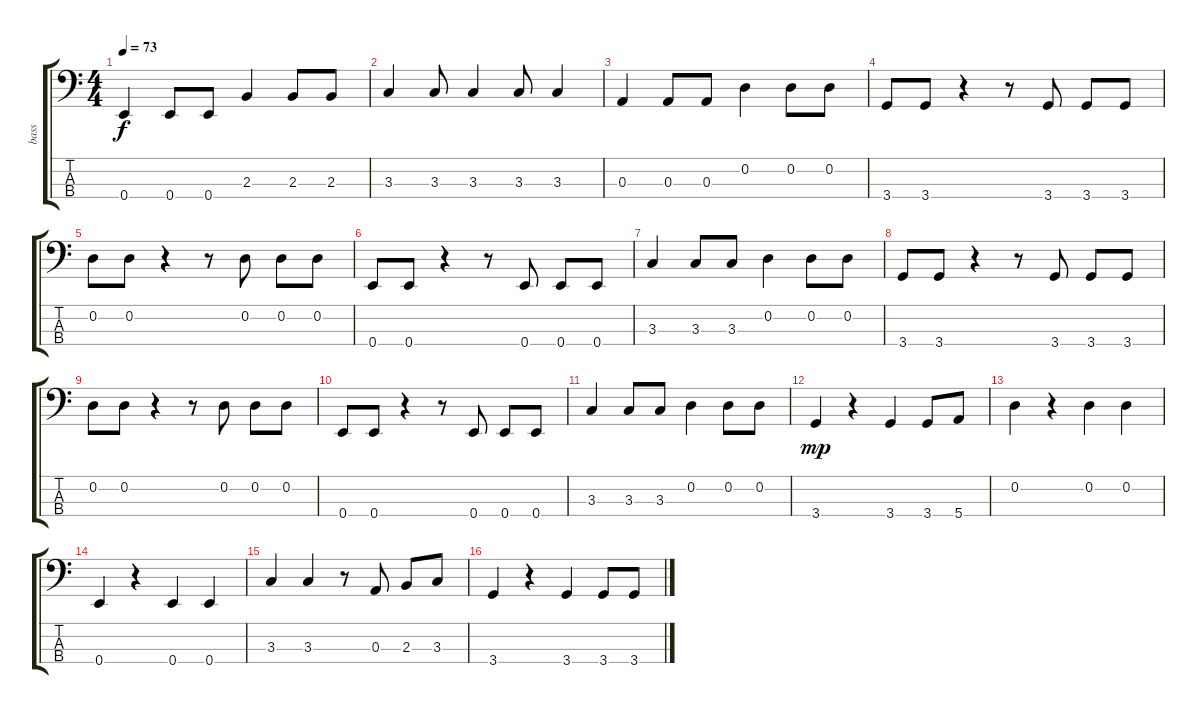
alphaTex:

\track ("bass" "bass") {instrument electricbassfinger}
\staff {score tabs}
\tuning (G2 D2 A1 E1) {hide}
\ts (4 4)
\tempo 73
\clef f4
\ks c
0.4.4{dy f} 0.4.8 0.4.8 2.3.4 2.3.8 2.3.8 |
3.3.4 3.3.8 3.3.4 3.3.8 3.3.4 |
0.3.4 0.3.8 0.3.8 0.2.4 0.2.8 0.2.8 |
3.4.8 3.4.8 r.4 r.8 3.4.8 3.4.8 3.4.8 |
0.2.8 0.2.8 r.4 r.8 0.2.8 0.2.8 0.2.8 |
0.4.8 0.4.8 r.4 r.8 0.4.8 0.4.8 0.4.8 |
3.3.4 3.3.8 3.3.8 0.2.4 0.2.8 0.2.8 |
3.4.8 3.4.8 r.4 r.8 3.4.8 3.4.8 3.4.8 |
0.2.8 0.2.8 r.4 r.8 0.2.8 0.2.8 0.2.8 |
0.4.8 0.4.8 r.4 r.8 0.4.8 0.4.8 0.4.8 |
3.3.4 3.3.8 3.3.8 0.2.4 0.2.8 0.2.8 |
3.4.4{dy mp} r.4 3.4.4 3.4.8 5.4.8 |
0.2.4 r.4 0.2.4 0.2.4 |
0.4.4 r.4 0.4.4 0.4.4 |
3.3.4 3.3.4 r.8 0.3.8 2.3.8 3.3.8 |
3.4.4 r.4 3.4.4 3.4.8 3.4.8
